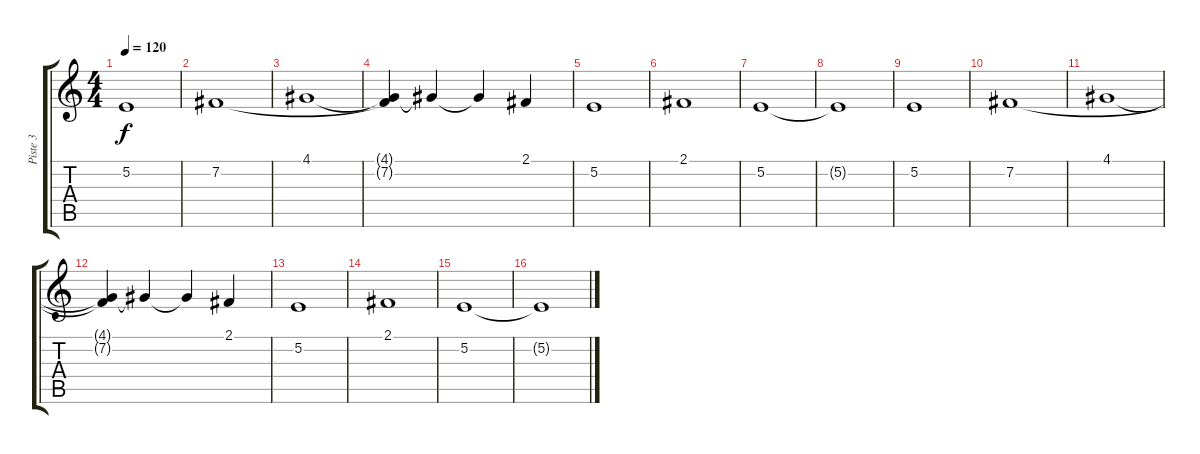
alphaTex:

\track ("Piste 3" "Piste 3") {instrument stringensemble1}
\staff {score tabs}
\tuning (E4 B3 G3 D3 A2 E2) {hide}
\ts (4 4)
\tempo 120
\clef g2
\ks c
5.2.1{dy f} |
7.2.1 |
4.1.1 |
(4.1{t} 7.2{t}).4 4.1{t}.4 4.1{t}.4 2.1.4 |
5.2.1 |
2.1.1 |
5.2.1 |
5.2{t}.1 |
5.2.1 |
7.2.1 |
4.1.1 |
(4.1{t} 7.2{t}).4 4.1{t}.4 4.1{t}.4 2.1.4 |
5.2.1 |
2.1.1 |
5.2.1 |
5.2{t}.1
